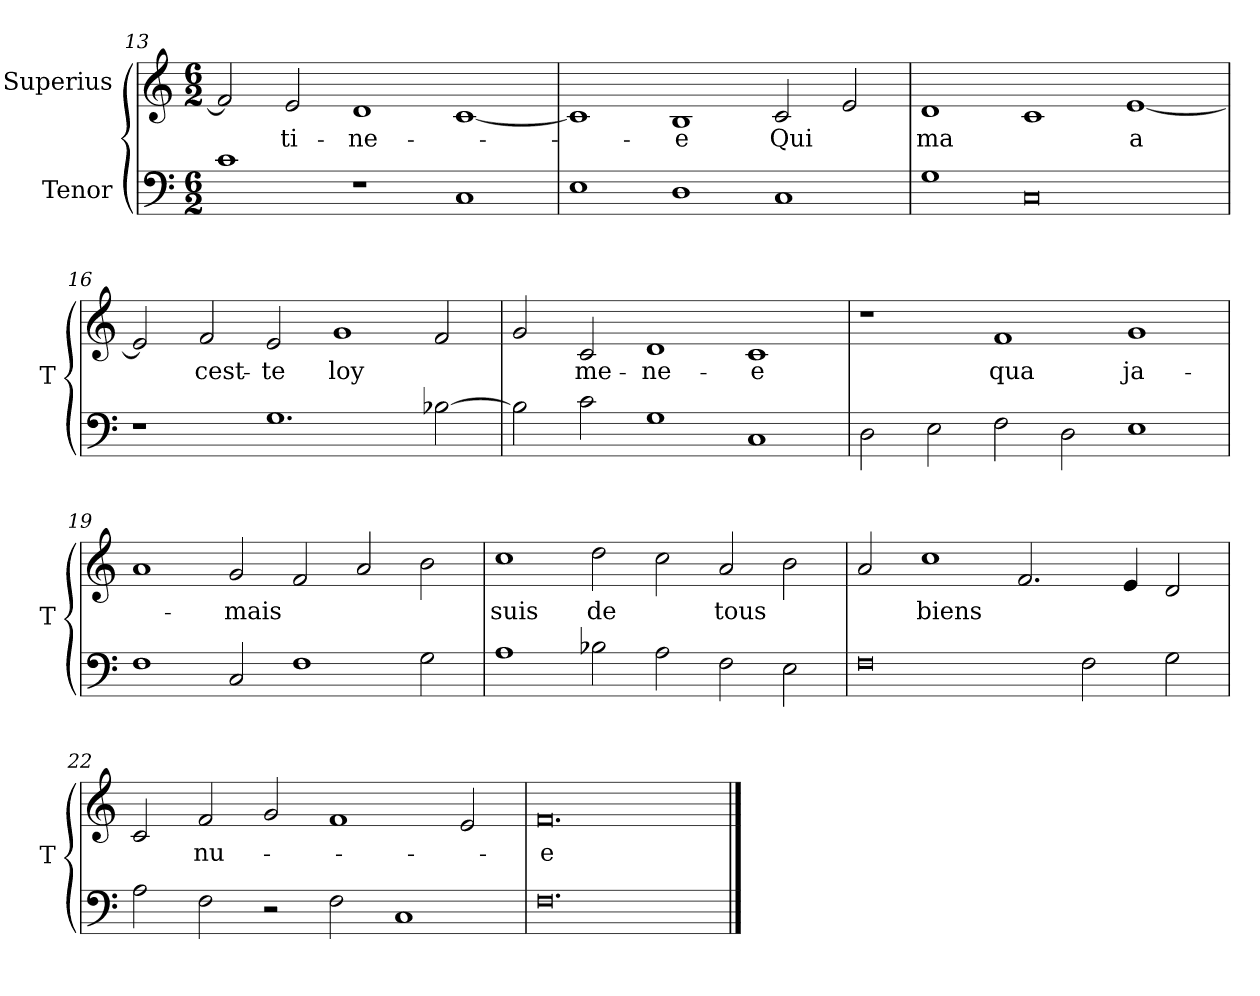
**kern	**kern	**text
*part2	*part1	*part1
*staff2	*staff1	*staff1
*I"Tenor	*I"Superius	*
*I'T	*	*
*clefF4	*clefG2	*
*M6/2	*M6/2	*
=13	=13	=13
1c	2f]	.
.	2e	-ti-
1r	1d	-ne-
1C	[1c	.
=14	=14	=14
1E	1c]	.
1D	1B	-e
1C	2c	-Qui
.	2e	.
=15	=15	=15
1G	1d	-ma
0C	1c	.
.	[1e	-a
=16	=16	=16
1r	2e]	.
.	2f	cest-
1.G	2e	-te
.	1g	-loy
[2B-X	2f	.
=17	=17	=17
2B-]	2g	.
2c	2c	me-
1G	1d	-ne-
1C	1c	-e
=18	=18	=18
2D	1r	.
2E	.	.
2F	1f	-qua
2D	.	.
1E	1g	ja-
=19	=19	=19
1F	1a	.
2C	2g	-mais
1F	2f	.
.	2a	.
2G	2b	.
=20	=20	=20
1A	1cc	-suis
2B-X	2dd	-de
2A	2cc	.
2F	2a	-tous
2E	2b	.
=21	=21	=21
0F	2a	.
.	1cc	-biens
.	2.f	.
2F	.	.
.	4e	.
2G	2d	.
=22	=22	=22
2A	2c	.
2F	2f	nu-
2r	2g	.
2F	1f	.
1C	.	.
.	2e	.
=23	=23	=23
0.F	0.f	-e
==	==	==
*-	*-	*-
